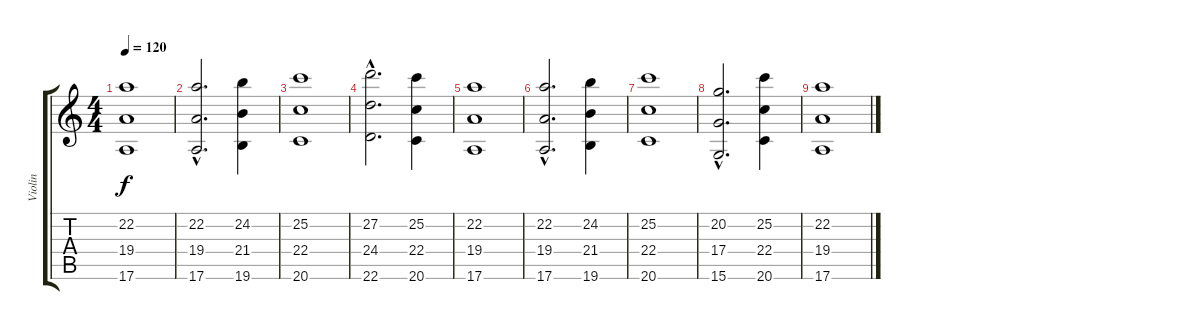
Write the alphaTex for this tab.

\track ("Violin" "Violin") {instrument stringensemble2}
\staff {score tabs}
\tuning (E4 B3 G3 D3 A2 E2) {hide}
\ts (4 4)
\tempo 120
\clef g2
\ks c
(22.2 19.4 17.6).1{dy f} |
(22.2{hac} 19.4{hac} 17.6{hac}).2{d} (24.2 21.4 19.6).4 |
(25.2 22.4 20.6).1 |
(27.2{hac} 24.4{hac} 22.6{hac}).2{d} (25.2 22.4 20.6).4 |
(22.2 19.4 17.6).1 |
(22.2{hac} 19.4{hac} 17.6{hac}).2{d} (24.2 21.4 19.6).4 |
(25.2 22.4 20.6).1 |
(20.2{hac} 17.4{hac} 15.6{hac}).2{d} (25.2 22.4 20.6).4 |
(22.2 19.4 17.6).1
